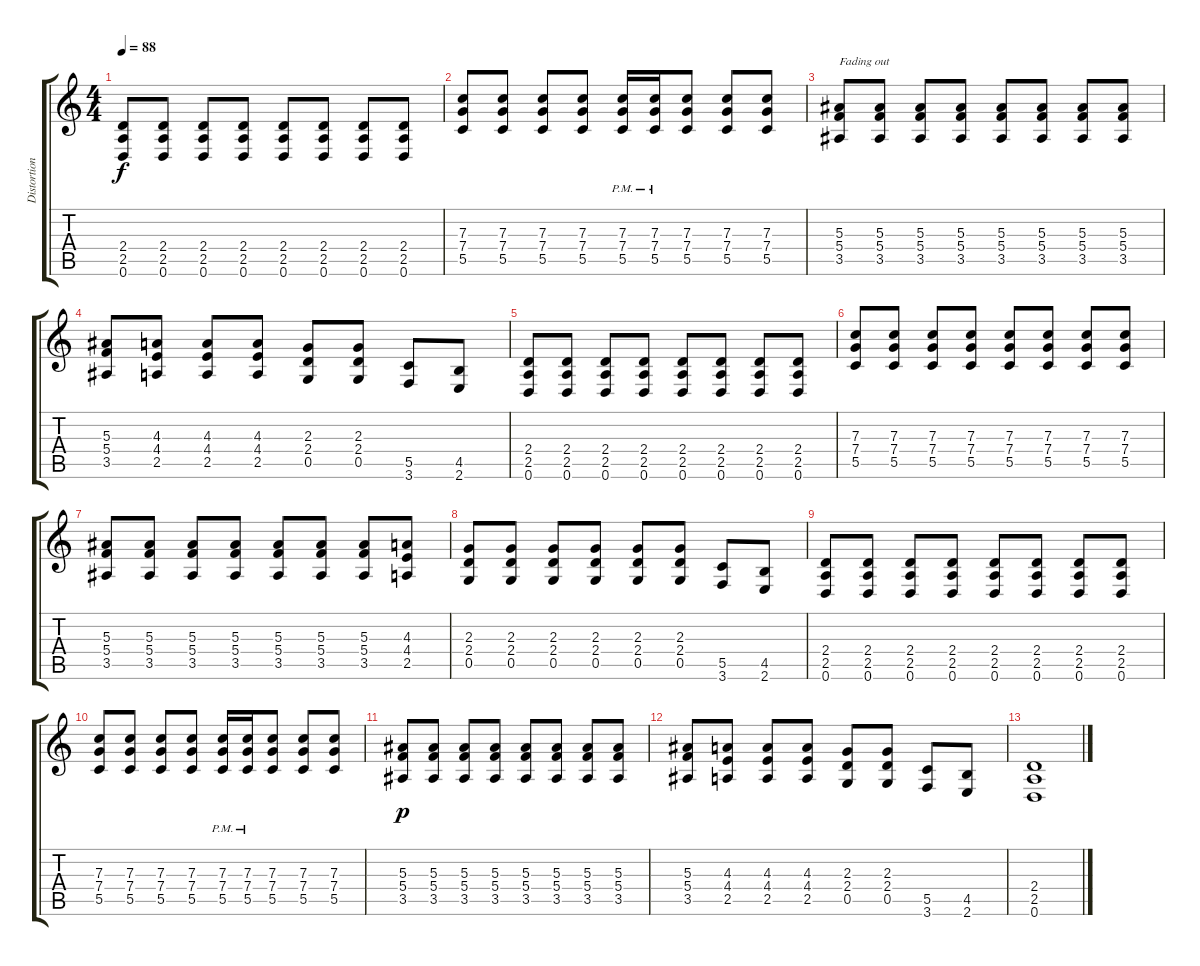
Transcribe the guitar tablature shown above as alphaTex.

\track ("Distortion Guitar" "Distortion") {instrument distortionguitar}
\staff {score tabs}
\tuning (D4 A3 F3 C3 G2 D2) {hide}
\ts (4 4)
\tempo 88
\clef g2
\ks c
(2.4 2.5 0.6).8{dy f} (2.4 2.5 0.6).8 (2.4 2.5 0.6).8 (2.4 2.5 0.6).8 (2.4 2.5 0.6).8 (2.4 2.5 0.6).8 (2.4 2.5 0.6).8 (2.4 2.5 0.6).8 |
(7.3 7.4 5.5).8 (7.3 7.4 5.5).8 (7.3 7.4 5.5).8 (7.3 7.4 5.5).8 (7.3{pm} 7.4{pm} 5.5{pm}).16 (7.3{pm} 7.4{pm} 5.5{pm}).16 (7.3 7.4 5.5).8 (7.3 7.4 5.5).8 (7.3 7.4 5.5).8 |
(5.3 5.4 3.5).8{txt "Fading out"} (5.3 5.4 3.5).8 (5.3 5.4 3.5).8 (5.3 5.4 3.5).8 (5.3 5.4 3.5).8 (5.3 5.4 3.5).8 (5.3 5.4 3.5).8 (5.3 5.4 3.5).8 |
(5.3 5.4 3.5).8 (4.3 4.4 2.5).8 (4.3 4.4 2.5).8 (4.3 4.4 2.5).8 (2.3 2.4 0.5).8 (2.3 2.4 0.5).8 (5.5 3.6).8 (4.5 2.6).8 |
(2.4 2.5 0.6).8 (2.4 2.5 0.6).8 (2.4 2.5 0.6).8 (2.4 2.5 0.6).8 (2.4 2.5 0.6).8 (2.4 2.5 0.6).8 (2.4 2.5 0.6).8 (2.4 2.5 0.6).8 |
(7.3 7.4 5.5).8 (7.3 7.4 5.5).8 (7.3 7.4 5.5).8 (7.3 7.4 5.5).8 (7.3 7.4 5.5).8 (7.3 7.4 5.5).8 (7.3 7.4 5.5).8 (7.3 7.4 5.5).8 |
(5.3 5.4 3.5).8 (5.3 5.4 3.5).8 (5.3 5.4 3.5).8 (5.3 5.4 3.5).8 (5.3 5.4 3.5).8 (5.3 5.4 3.5).8 (5.3 5.4 3.5).8 (4.3 4.4 2.5).8 |
(2.3 2.4 0.5).8 (2.3 2.4 0.5).8 (2.3 2.4 0.5).8 (2.3 2.4 0.5).8 (2.3 2.4 0.5).8 (2.3 2.4 0.5).8 (5.5 3.6).8 (4.5 2.6).8 |
(2.4 2.5 0.6).8 (2.4 2.5 0.6).8 (2.4 2.5 0.6).8 (2.4 2.5 0.6).8 (2.4 2.5 0.6).8 (2.4 2.5 0.6).8 (2.4 2.5 0.6).8 (2.4 2.5 0.6).8 |
(7.3 7.4 5.5).8 (7.3 7.4 5.5).8 (7.3 7.4 5.5).8 (7.3 7.4 5.5).8 (7.3{pm} 7.4{pm} 5.5{pm}).16 (7.3{pm} 7.4{pm} 5.5{pm}).16 (7.3 7.4 5.5).8 (7.3 7.4 5.5).8 (7.3 7.4 5.5).8 |
(5.3 5.4 3.5).8{dy p} (5.3 5.4 3.5).8 (5.3 5.4 3.5).8 (5.3 5.4 3.5).8 (5.3 5.4 3.5).8 (5.3 5.4 3.5).8 (5.3 5.4 3.5).8 (5.3 5.4 3.5).8 |
(5.3 5.4 3.5).8 (4.3 4.4 2.5).8 (4.3 4.4 2.5).8 (4.3 4.4 2.5).8 (2.3 2.4 0.5).8 (2.3 2.4 0.5).8 (5.5 3.6).8 (4.5 2.6).8 |
(2.4 2.5 0.6).1
